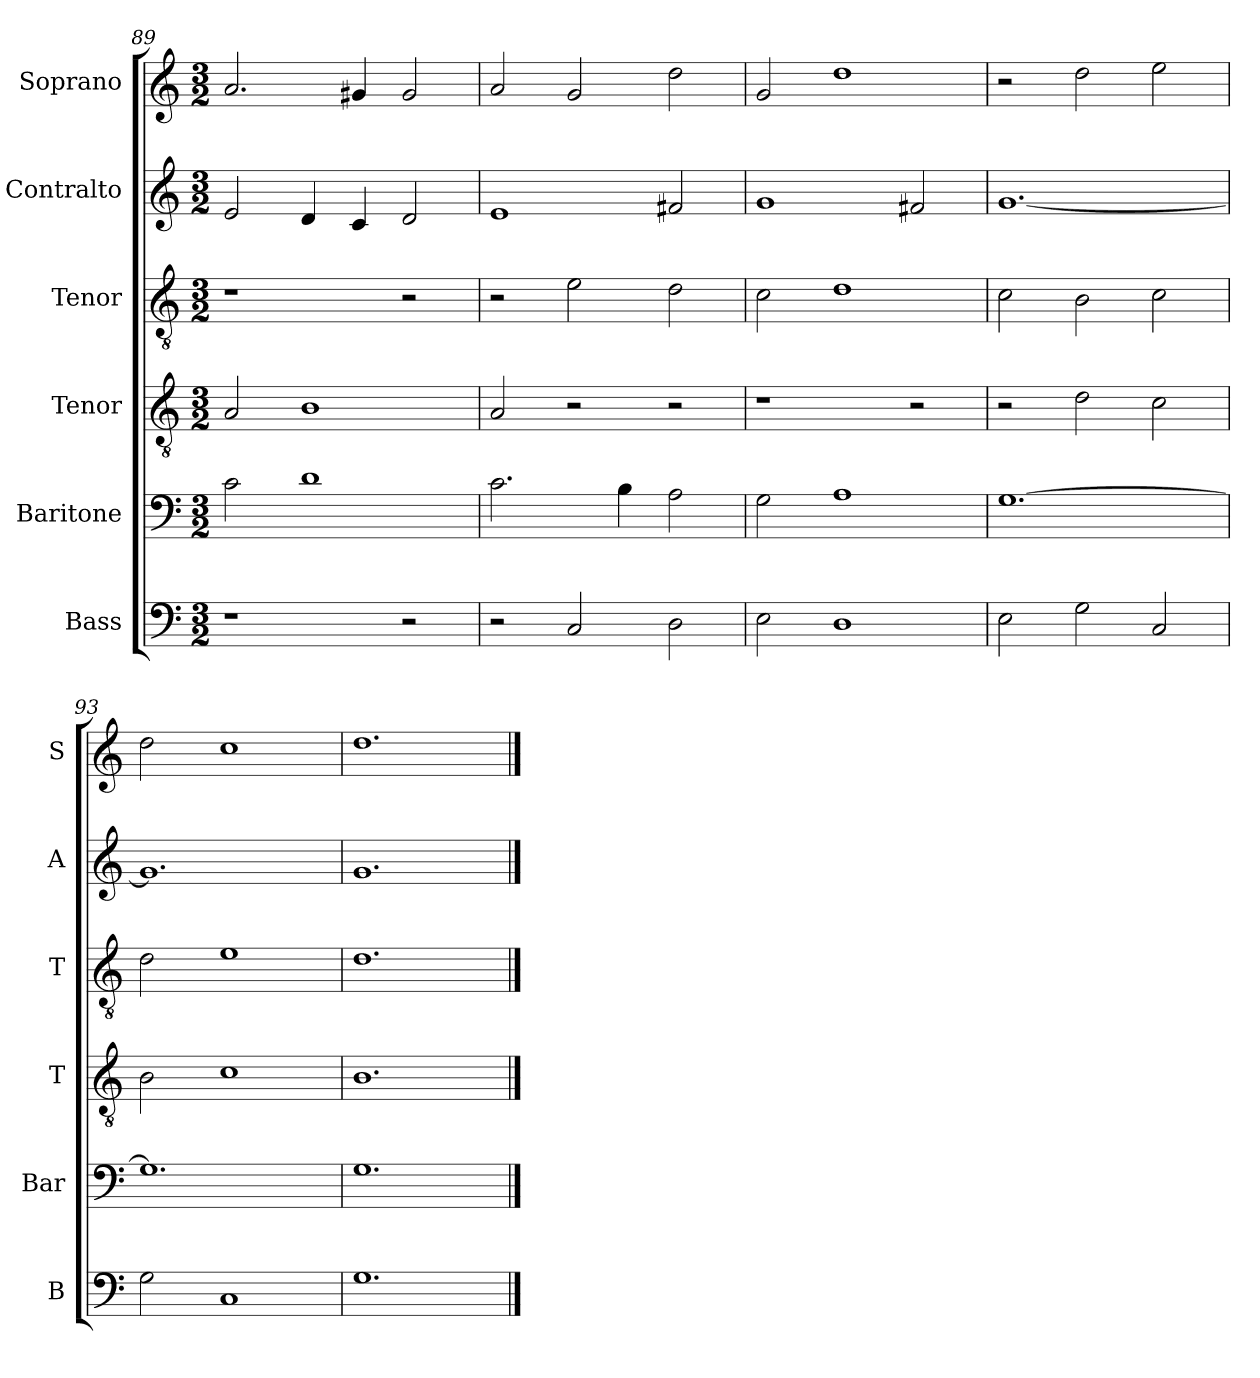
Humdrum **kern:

**kern	**kern	**kern	**kern	**kern	**kern
*part6	*part5	*part4	*part3	*part2	*part1
*staff6	*staff5	*staff4	*staff3	*staff2	*staff1
*I"Bass	*I"Baritone	*I"Tenor	*I"Tenor	*I"Contralto	*I"Soprano
*I'B	*I'Bar	*I'T	*I'T	*I'A	*I'S
*clefF4	*clefF4	*clefGv2	*clefGv2	*clefG2	*clefG2
*k[]	*k[]	*k[]	*k[]	*k[]	*k[]
*G:mix	*G:mix	*G:mix	*G:mix	*G:mix	*G:mix
*M3/2	*M3/2	*M3/2	*M3/2	*M3/2	*M3/2
=89	=89	=89	=89	=89	=89
1r	2c	2A	1r	2e	2.a
.	1d	1B	.	4d	.
.	.	.	.	4c	4g#X
2r	.	.	2r	2d	2g#
=90	=90	=90	=90	=90	=90
2r	2.c	2A	2r	1e	2a
2C	.	2r	2e	.	2g
.	4B	.	.	.	.
2D	2A	2r	2d	2f#X	2dd
=91	=91	=91	=91	=91	=91
2E	2G	1r	2c	1g	2g
1D	1A	.	1d	.	1dd
.	.	2r	.	2f#X	.
=92	=92	=92	=92	=92	=92
2E	[1.G	2r	2c	[1.g	2r
2G	.	2d	2B	.	2dd
2C	.	2c	2c	.	2ee
=93	=93	=93	=93	=93	=93
2G	1.G]	2B	2d	1.g]	2dd
1C	.	1c	1e	.	1cc
=94	=94	=94	=94	=94	=94
1.G	1.G	1.B	1.d	1.g	1.dd
==	==	==	==	==	==
*-	*-	*-	*-	*-	*-
